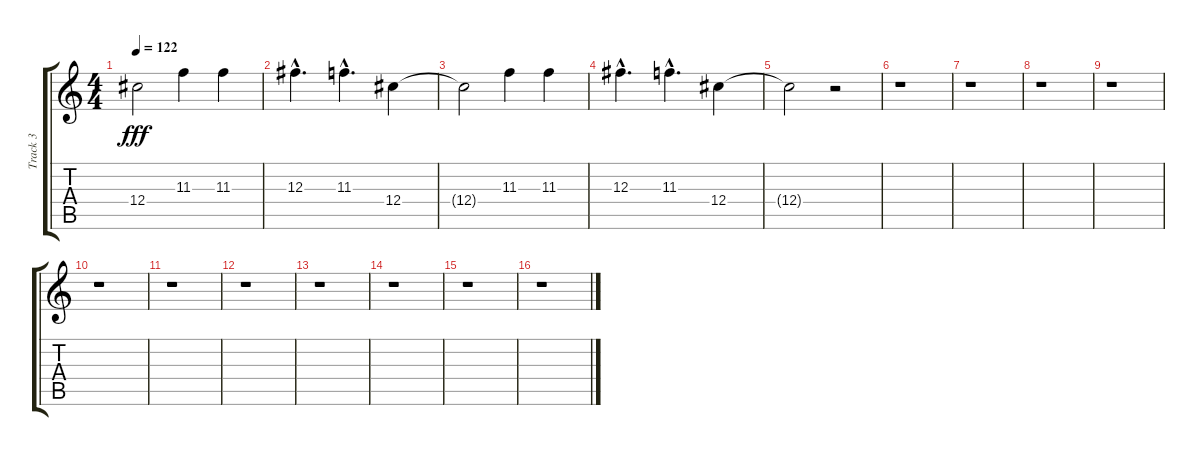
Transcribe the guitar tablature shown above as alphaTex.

\track ("Track 3" "Track 3") {instrument distortionguitar}
\staff {score tabs}
\tuning (Eb4 Bb3 Gb3 Db3 Ab2 Eb2) {hide}
\ts (4 4)
\tempo 122
\clef g2
\ks c
12.4{t}.2{dy fff} 11.3.4 11.3.4 |
12.3{hac}.4{d} 11.3{hac}.4{d} 12.4.4 |
12.4{t}.2 11.3.4 11.3.4 |
12.3{hac}.4{d} 11.3{hac}.4{d} 12.4.4 |
12.4{t}.2 r.2 |
r.1 |
r.1 |
r.1 |
r.1 |
r.1 |
r.1 |
r.1 |
r.1 |
r.1 |
r.1 |
r.1
